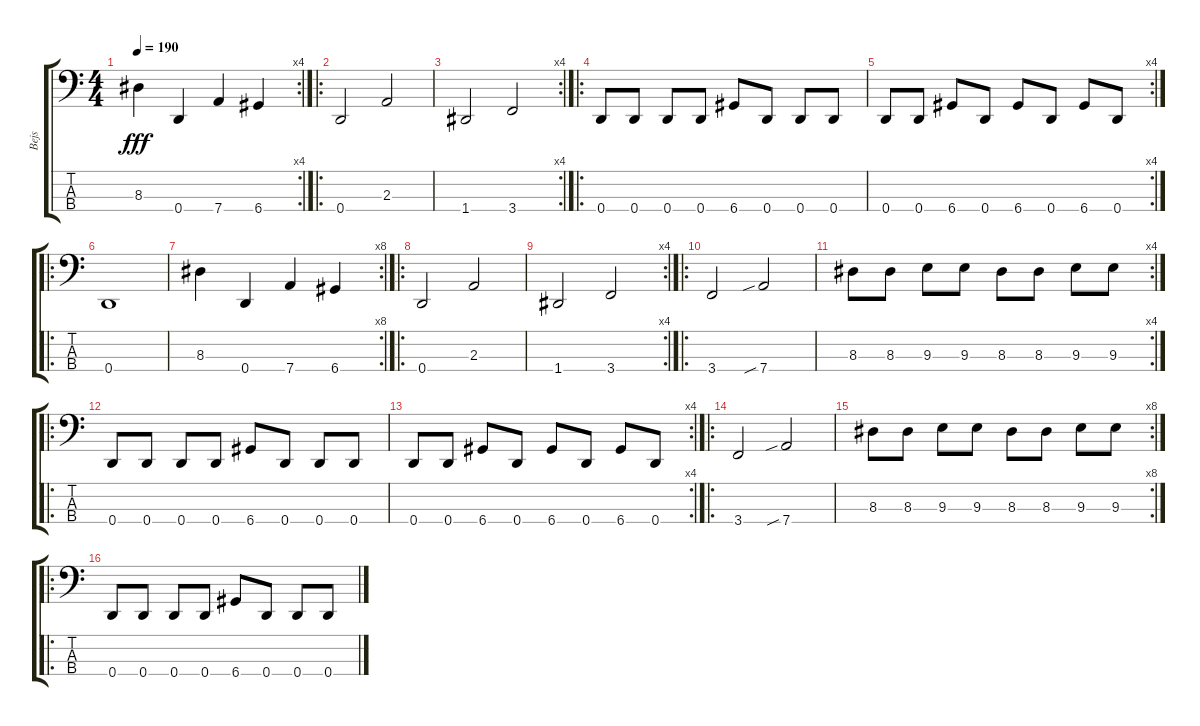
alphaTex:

\track ("Bejs" "Bejs") {instrument electricbassfinger}
\staff {score tabs}
\tuning (F2 C2 G1 D1) {hide}
\rc 4
\ts (4 4)
\tempo 190
\clef f4
\ks c
8.3.4{dy fff} 0.4.4 7.4.4 6.4.4 |
\ro
0.4.2 2.3.2 |
\rc 4
1.4.2 3.4.2 |
\ro
0.4.8 0.4.8 0.4.8 0.4.8 6.4.8 0.4.8 0.4.8 0.4.8 |
\rc 4
0.4.8 0.4.8 6.4.8 0.4.8 6.4.8 0.4.8 6.4.8 0.4.8 |
\ro
0.4.1 |
\rc 8
8.3.4 0.4.4 7.4.4 6.4.4 |
\ro
0.4.2 2.3.2 |
\rc 4
1.4.2 3.4.2 |
\ro
3.4.2 7.4{sib}.2 |
\rc 4
8.3.8 8.3.8 9.3.8 9.3.8 8.3.8 8.3.8 9.3.8 9.3.8 |
\ro
0.4.8 0.4.8 0.4.8 0.4.8 6.4.8 0.4.8 0.4.8 0.4.8 |
\rc 4
0.4.8 0.4.8 6.4.8 0.4.8 6.4.8 0.4.8 6.4.8 0.4.8 |
\ro
3.4.2 7.4{sib}.2 |
\rc 8
8.3.8 8.3.8 9.3.8 9.3.8 8.3.8 8.3.8 9.3.8 9.3.8 |
\ro
0.4.8 0.4.8 0.4.8 0.4.8 6.4.8 0.4.8 0.4.8 0.4.8
